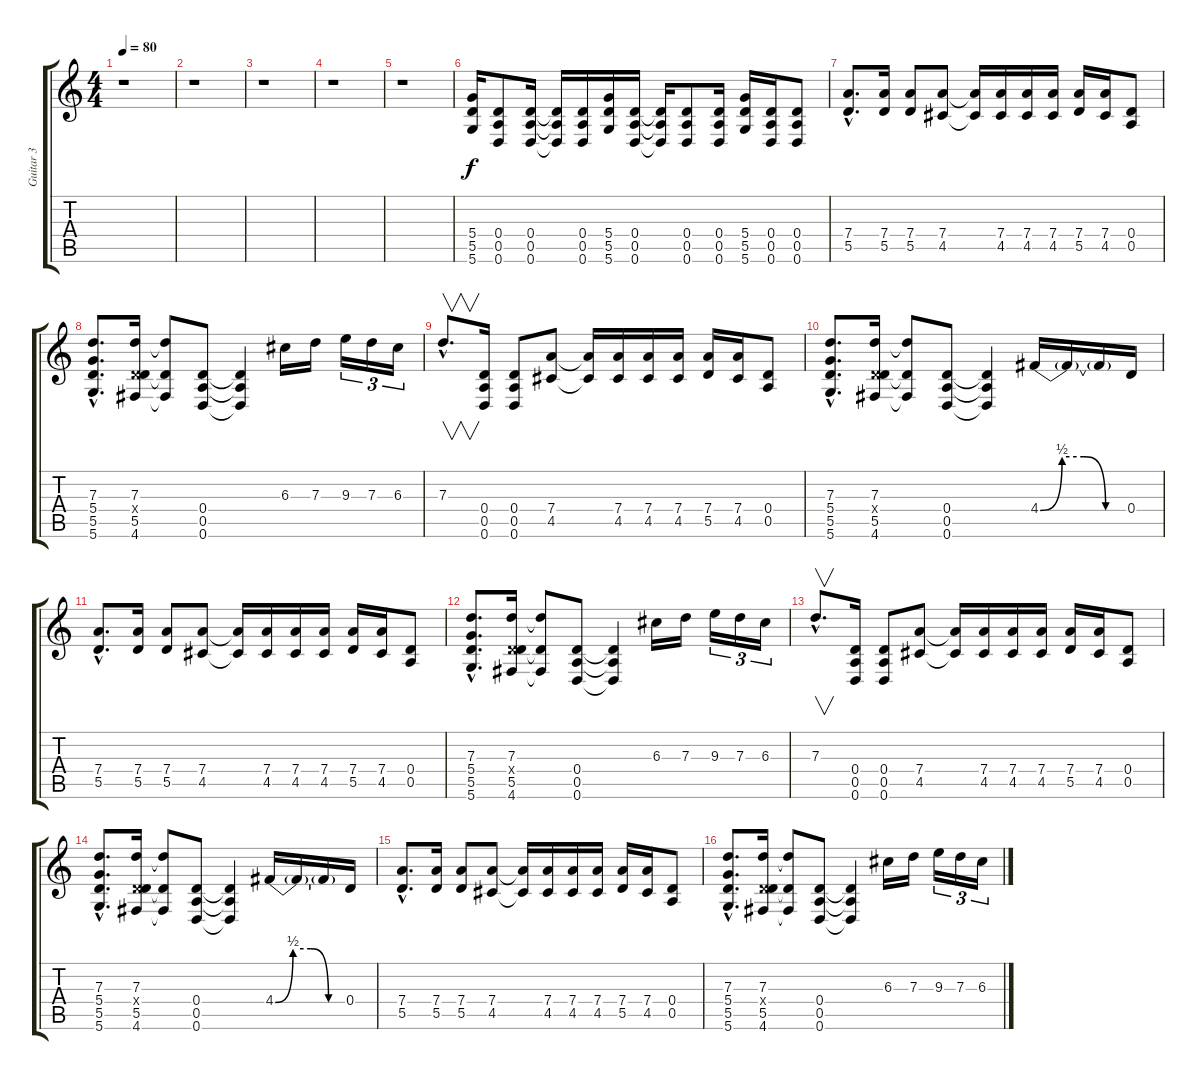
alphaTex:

\track ("Guitar 3" "Guitar 3") {instrument distortionguitar}
\staff {score tabs}
\tuning (E4 B3 G3 D3 A2 D2) {hide}
\ts (4 4)
\tempo 80
\clef g2
\ks c
r.1{dy f} |
r.1 |
r.1 |
r.1 |
r.1 |
(5.4 5.5 5.6).16 (0.4 0.5 0.6).8 (0.4 0.5 0.6).16 (0.4{t} 0.5{t} 0.6{t}).16 (0.4 0.5 0.6).16 (5.4 5.5 5.6).16 (0.4 0.5 0.6).16 (0.4{t} 0.5{t} 0.6{t}).16 (0.4 0.5 0.6).8 (0.4 0.5 0.6).16 (5.4 5.5 5.6).16 (0.4 0.5 0.6).16 (0.4 0.5 0.6).8 |
(7.4{hac} 5.5{hac}).8{d} (7.4 5.5).16 (7.4 5.5).8 (7.4 4.5).8 (7.4{t} 4.5{t}).16 (7.4 4.5).16 (7.4 4.5).16 (7.4 4.5).16 (7.4 5.5).16 (7.4 4.5).16 (0.4 0.5).8 |
(7.3{hac} 5.4{hac} 5.5{hac} 5.6{hac}).8{d} (7.3 0.4{x} 5.5 4.6).16 (7.3{t} 5.5{t} 4.6{t}).8 (0.4 0.5 0.6).8 (0.4{t} 0.5{t} 0.6{t}).4 6.3.16 7.3.16 9.3.16{tu (3 2)} 7.3.16{tu (3 2)} 6.3.16{tu (3 2)} |
7.3{hac}.8{v d} (0.4 0.5 0.6).16 (0.4 0.5 0.6).8 (7.4 4.5).8 (7.4{t} 4.5{t}).16 (7.4 4.5).16 (7.4 4.5).16 (7.4 4.5).16 (7.4 5.5).16 (7.4 4.5).16 (0.4 0.5).8 |
(7.3{hac} 5.4{hac} 5.5{hac} 5.6{hac}).8{d} (7.3 0.4{x} 5.5 4.6).16 (7.3{t} 5.5{t} 4.6{t}).8 (0.4 0.5 0.6).8 (0.4{t} 0.5{t} 0.6{t}).4 4.4{be (custom 0 0 15 2 30 2 45 0 60 0)}.16 4.4{t}.16 4.4{t}.16 0.4.16 |
(7.4{hac} 5.5{hac}).8{d} (7.4 5.5).16 (7.4 5.5).8 (7.4 4.5).8 (7.4{t} 4.5{t}).16 (7.4 4.5).16 (7.4 4.5).16 (7.4 4.5).16 (7.4 5.5).16 (7.4 4.5).16 (0.4 0.5).8 |
(7.3{hac} 5.4{hac} 5.5{hac} 5.6{hac}).8{d} (7.3 0.4{x} 5.5 4.6).16 (7.3{t} 5.5{t} 4.6{t}).8 (0.4 0.5 0.6).8 (0.4{t} 0.5{t} 0.6{t}).4 6.3.16 7.3.16 9.3.16{tu (3 2)} 7.3.16{tu (3 2)} 6.3.16{tu (3 2)} |
7.3{hac}.8{v d} (0.4 0.5 0.6).16 (0.4 0.5 0.6).8 (7.4 4.5).8 (7.4{t} 4.5{t}).16 (7.4 4.5).16 (7.4 4.5).16 (7.4 4.5).16 (7.4 5.5).16 (7.4 4.5).16 (0.4 0.5).8 |
(7.3{hac} 5.4{hac} 5.5{hac} 5.6{hac}).8{d} (7.3 0.4{x} 5.5 4.6).16 (7.3{t} 5.5{t} 4.6{t}).8 (0.4 0.5 0.6).8 (0.4{t} 0.5{t} 0.6{t}).4 4.4{be (custom 0 0 15 2 30 2 45 0 60 0)}.16 4.4{t}.16 4.4{t}.16 0.4.16 |
(7.4{hac} 5.5{hac}).8{d} (7.4 5.5).16 (7.4 5.5).8 (7.4 4.5).8 (7.4{t} 4.5{t}).16 (7.4 4.5).16 (7.4 4.5).16 (7.4 4.5).16 (7.4 5.5).16 (7.4 4.5).16 (0.4 0.5).8 |
(7.3{hac} 5.4{hac} 5.5{hac} 5.6{hac}).8{d} (7.3 0.4{x} 5.5 4.6).16 (7.3{t} 5.5{t} 4.6{t}).8 (0.4 0.5 0.6).8 (0.4{t} 0.5{t} 0.6{t}).4 6.3.16 7.3.16 9.3.16{tu (3 2)} 7.3.16{tu (3 2)} 6.3.16{tu (3 2)}
